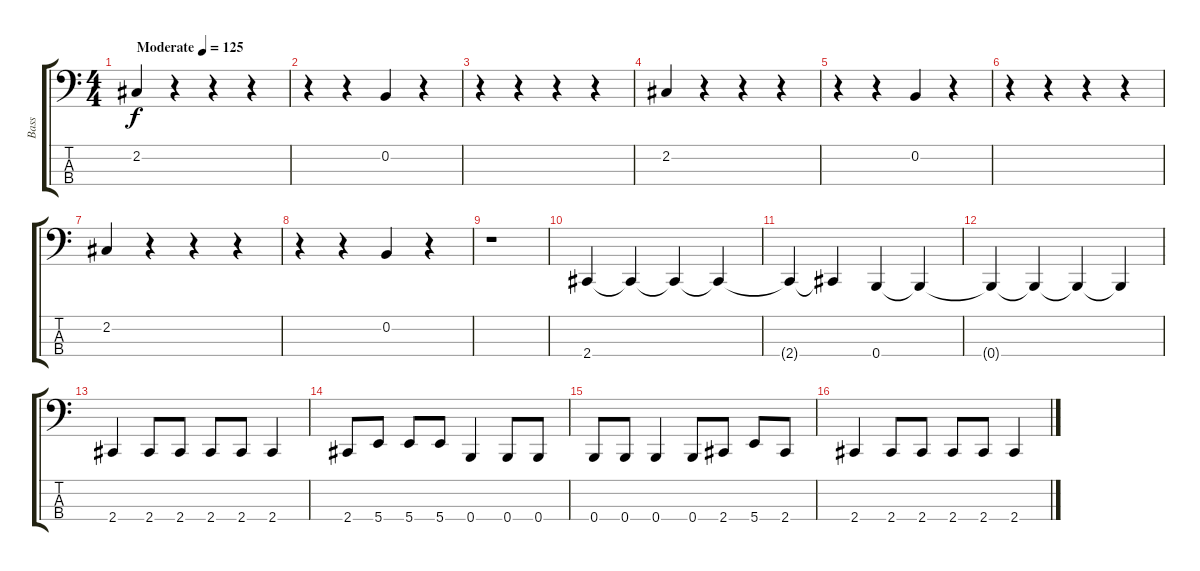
\track ("Bass" "Bass") {instrument electricbassfinger}
\staff {score tabs}
\tuning (Db2 B1 Gb1 B0) {hide}
\ts (4 4)
\tempo (125 "Moderate")
\clef f4
\ks c
2.2.4{dy f instrument electricbassfinger} r.4 r.4 r.4 |
r.4 r.4 0.2.4 r.4 |
r.4 r.4 r.4 r.4 |
2.2.4 r.4 r.4 r.4 |
r.4 r.4 0.2.4 r.4 |
r.4 r.4 r.4 r.4 |
2.2.4 r.4 r.4 r.4 |
r.4 r.4 0.2.4 r.4 |
r.1 |
2.4.4 2.4{t}.4 2.4{t}.4 2.4{t}.4 |
2.4{t}.4 2.4{t}.4 0.4.4 0.4{t}.4 |
0.4{t}.4 0.4{t}.4 0.4{t}.4 0.4{t}.4 |
2.4.4 2.4.8 2.4.8 2.4.8 2.4.8 2.4.4 |
2.4.8 5.4.8 5.4.8 5.4.8 0.4.4 0.4.8 0.4.8 |
0.4.8 0.4.8 0.4.4 0.4.8 2.4.8 5.4.8 2.4.8 |
2.4.4 2.4.8 2.4.8 2.4.8 2.4.8 2.4.4
